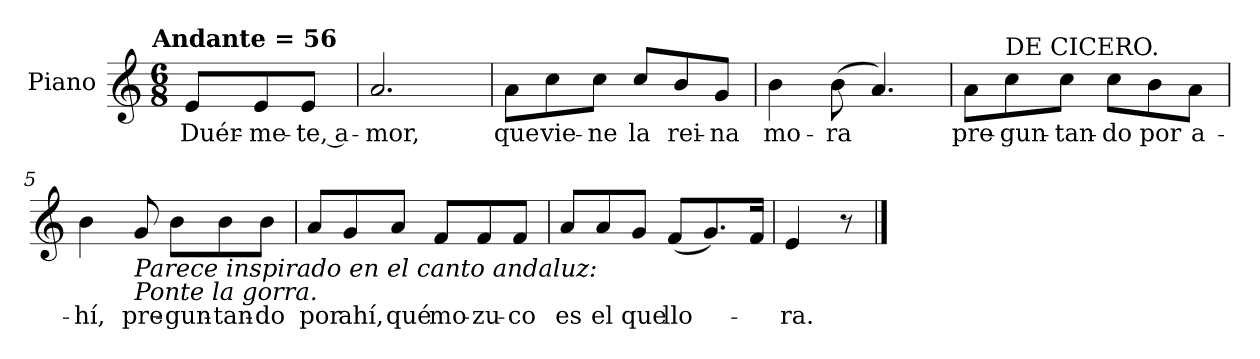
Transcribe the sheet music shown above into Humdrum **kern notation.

**kern	**text
*part1	*part1
*staff1	*staff1
*I"Piano	*
*I'Pno.	*
*clefG2	*
*k[]	*
!!LO:TX:omd:t=Andante  = 56
*M6/8	*
*MM56	*
=	=
8e/L	Duér-
8e/	-me-
8e/J	-te, a-
=1	=1
2.a/	-mor,
=2	=2
8a\L	que
8cc\	vie-
8cc\J	-ne
8cc/L	la
8b/	rei-
8g/J	-na
=3	=3
4b\	mo-
(>8b\	-ra
4.a/)	.
=4	=4
8a\L	pre-
!LO:TX:a:t=DE CICERO.	!
8cc\	-gun-
8cc\J	-tan-
8cc\L	-do
8b\	por
8a\J	a-
!!LO:LB:g=z
=5	=5
4b\	-hí,
!LO:TX:b:i:t=Parece inspirado en el canto andaluz&colon; \nPonte la gorra.	!
8g/	pre-
8b\L	-gun-
8b\	-tan-
8b\J	-do
=6	=6
8a/L	por
8g/	ahí,
8a/J	qué
8f/L	mo-
8f/	-zu-
8f/J	-co
=7	=7
8a/L	es
8a/	el
8g/J	que
(<8f/L	llo-
8.g/)	.
16f/Jk	.
=8	=8
4e/	-ra.
8r	.
==	==
*-	*-
